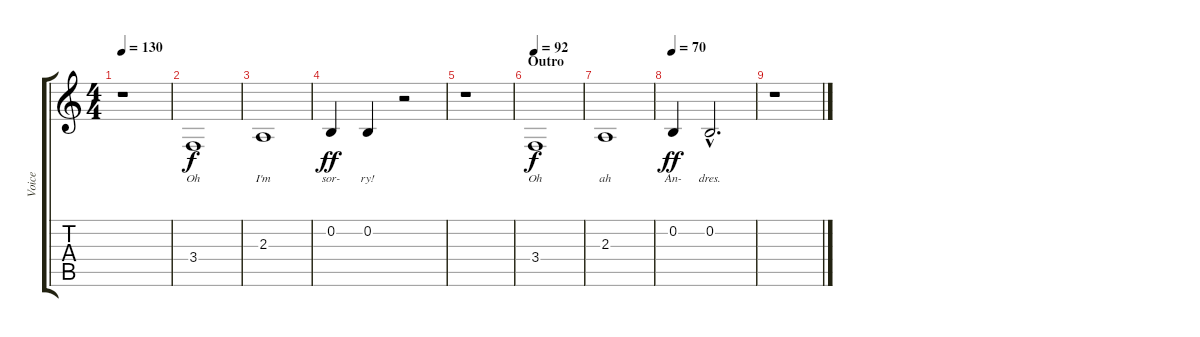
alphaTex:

\track ("Voice" "Voice") {instrument clarinet}
\staff {score tabs}
\tuning (E4 B3 G3 D3 A2 E2) {hide}
\ts (4 4)
\tempo 130
\clef g2
\ks c
r.1{dy ff} |
3.4.1{lyrics (0 "Oh") lyrics (1 "") lyrics (2 "") lyrics (3 "") lyrics (4 "") dy f} |
2.3.1{lyrics (0 "I'm") lyrics (1 "") lyrics (2 "") lyrics (3 "") lyrics (4 "")} |
0.2.4{lyrics (0 "sor-") lyrics (1 "") lyrics (2 "") lyrics (3 "") lyrics (4 "") dy ff} 0.2.4{lyrics (0 "ry!") lyrics (1 "") lyrics (2 "") lyrics (3 "") lyrics (4 "")} r.2 |
r.1 |
\section ("" "Outro")
\tempo 92
3.4.1{lyrics (0 "Oh") lyrics (1 "") lyrics (2 "") lyrics (3 "") lyrics (4 "") dy f} |
2.3.1{lyrics (0 "ah") lyrics (1 "") lyrics (2 "") lyrics (3 "") lyrics (4 "")} |
\tempo 70
0.2.4{lyrics (0 "An-") lyrics (1 "") lyrics (2 "") lyrics (3 "") lyrics (4 "") dy ff} 0.2{hac}.2{d lyrics (0 "dres.") lyrics (1 "") lyrics (2 "") lyrics (3 "") lyrics (4 "")} |
r.1
